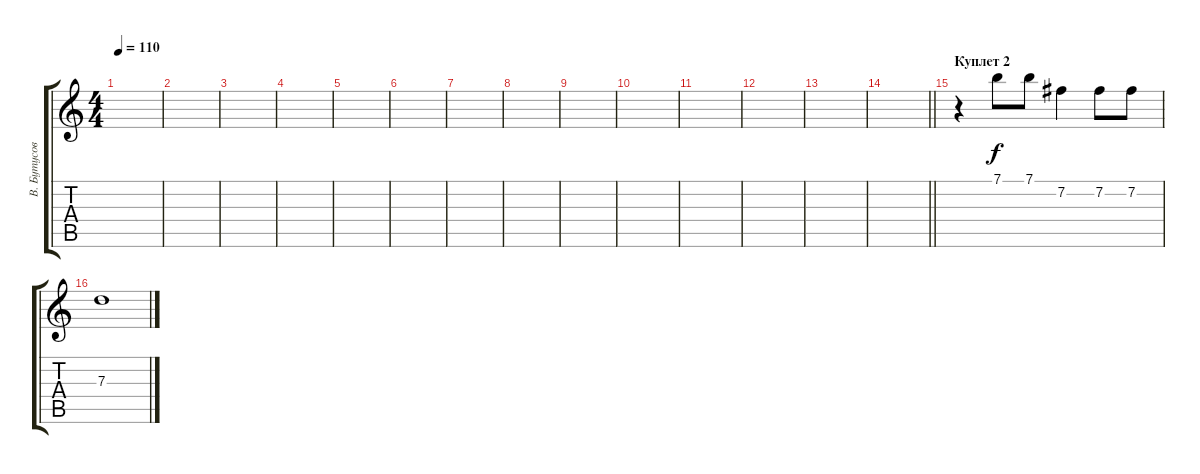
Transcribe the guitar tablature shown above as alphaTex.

\track ("В. Бутусов (Вокал)" "В. Бутусов") {instrument electricguitarclean}
\staff {score tabs}
\tuning (E4 B3 G3 D3 A2 E2) {hide}
\ts (4 4)
\tempo 110
\clef g2
\ks c
|
|
|
|
|
|
|
|
|
|
|
|
|
\barLineRight lightlight
|
\section ("" "Куплет 2")
r.4 7.1.8 7.1.8 7.2.4 7.2.8 7.2.8 |
7.3.1
